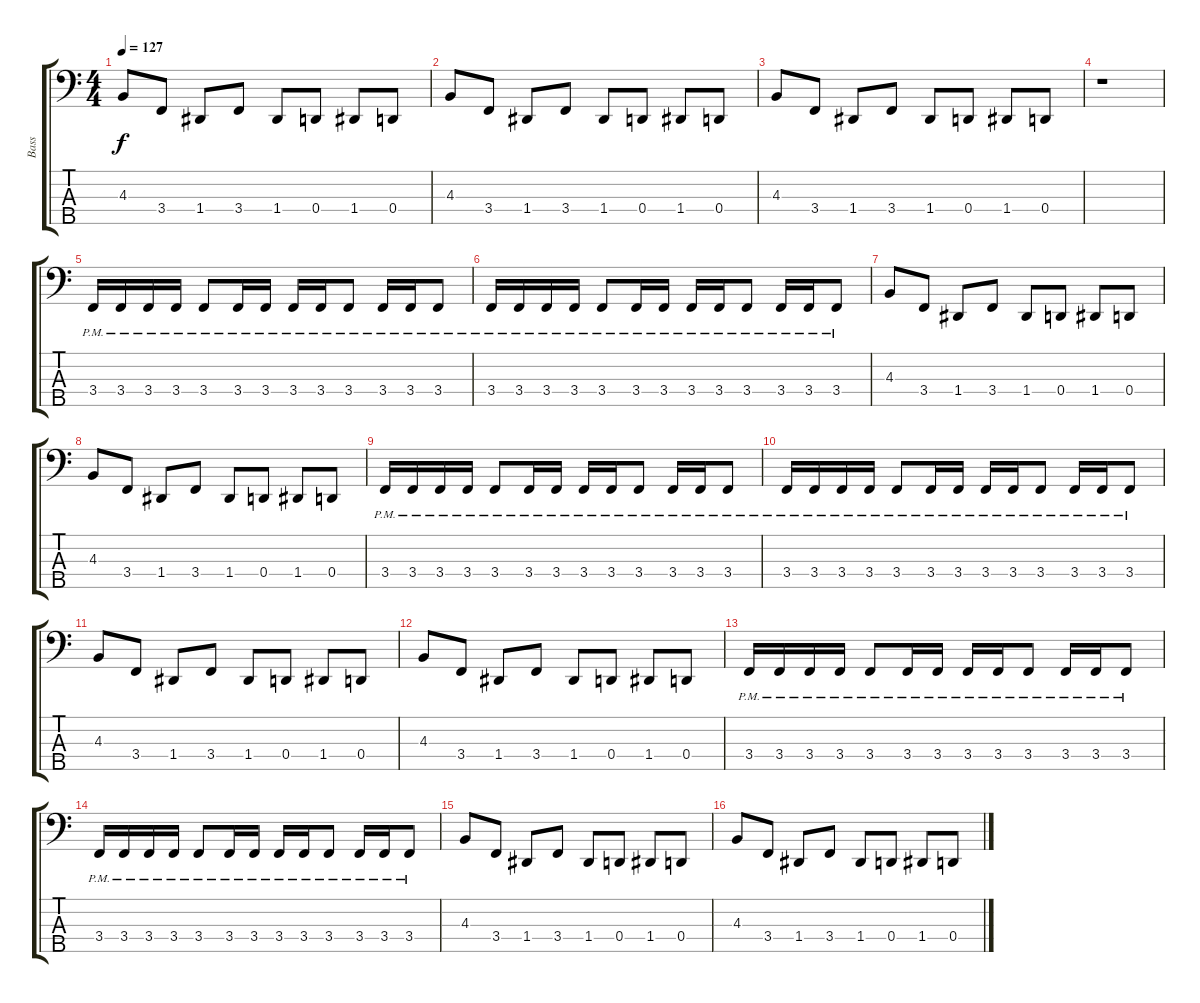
\track ("Bass" "Bass") {instrument electricbasspick}
\staff {score tabs}
\tuning (F2 C2 G1 D1 A0) {hide}
\ts (4 4)
\tempo 127
\clef f4
\ks c
4.3.8{dy f} 3.4.8 1.4.8 3.4.8 1.4.8 0.4.8 1.4.8 0.4.8 |
4.3.8 3.4.8 1.4.8 3.4.8 1.4.8 0.4.8 1.4.8 0.4.8 |
4.3.8 3.4.8 1.4.8 3.4.8 1.4.8 0.4.8 1.4.8 0.4.8 |
r.1 |
3.4{pm}.16 3.4{pm}.16 3.4{pm}.16 3.4{pm}.16 3.4{pm}.8 3.4{pm}.16 3.4{pm}.16 3.4{pm}.16 3.4{pm}.16 3.4{pm}.8 3.4{pm}.16 3.4{pm}.16 3.4{pm}.8 |
3.4{pm}.16 3.4{pm}.16 3.4{pm}.16 3.4{pm}.16 3.4{pm}.8 3.4{pm}.16 3.4{pm}.16 3.4{pm}.16 3.4{pm}.16 3.4{pm}.8 3.4{pm}.16 3.4{pm}.16 3.4{pm}.8 |
4.3.8 3.4.8 1.4.8 3.4.8 1.4.8 0.4.8 1.4.8 0.4.8 |
4.3.8 3.4.8 1.4.8 3.4.8 1.4.8 0.4.8 1.4.8 0.4.8 |
3.4{pm}.16 3.4{pm}.16 3.4{pm}.16 3.4{pm}.16 3.4{pm}.8 3.4{pm}.16 3.4{pm}.16 3.4{pm}.16 3.4{pm}.16 3.4{pm}.8 3.4{pm}.16 3.4{pm}.16 3.4{pm}.8 |
3.4{pm}.16 3.4{pm}.16 3.4{pm}.16 3.4{pm}.16 3.4{pm}.8 3.4{pm}.16 3.4{pm}.16 3.4{pm}.16 3.4{pm}.16 3.4{pm}.8 3.4{pm}.16 3.4{pm}.16 3.4{pm}.8 |
4.3.8 3.4.8 1.4.8 3.4.8 1.4.8 0.4.8 1.4.8 0.4.8 |
4.3.8 3.4.8 1.4.8 3.4.8 1.4.8 0.4.8 1.4.8 0.4.8 |
3.4{pm}.16 3.4{pm}.16 3.4{pm}.16 3.4{pm}.16 3.4{pm}.8 3.4{pm}.16 3.4{pm}.16 3.4{pm}.16 3.4{pm}.16 3.4{pm}.8 3.4{pm}.16 3.4{pm}.16 3.4{pm}.8 |
3.4{pm}.16 3.4{pm}.16 3.4{pm}.16 3.4{pm}.16 3.4{pm}.8 3.4{pm}.16 3.4{pm}.16 3.4{pm}.16 3.4{pm}.16 3.4{pm}.8 3.4{pm}.16 3.4{pm}.16 3.4{pm}.8 |
4.3.8 3.4.8 1.4.8 3.4.8 1.4.8 0.4.8 1.4.8 0.4.8 |
4.3.8 3.4.8 1.4.8 3.4.8 1.4.8 0.4.8 1.4.8 0.4.8
